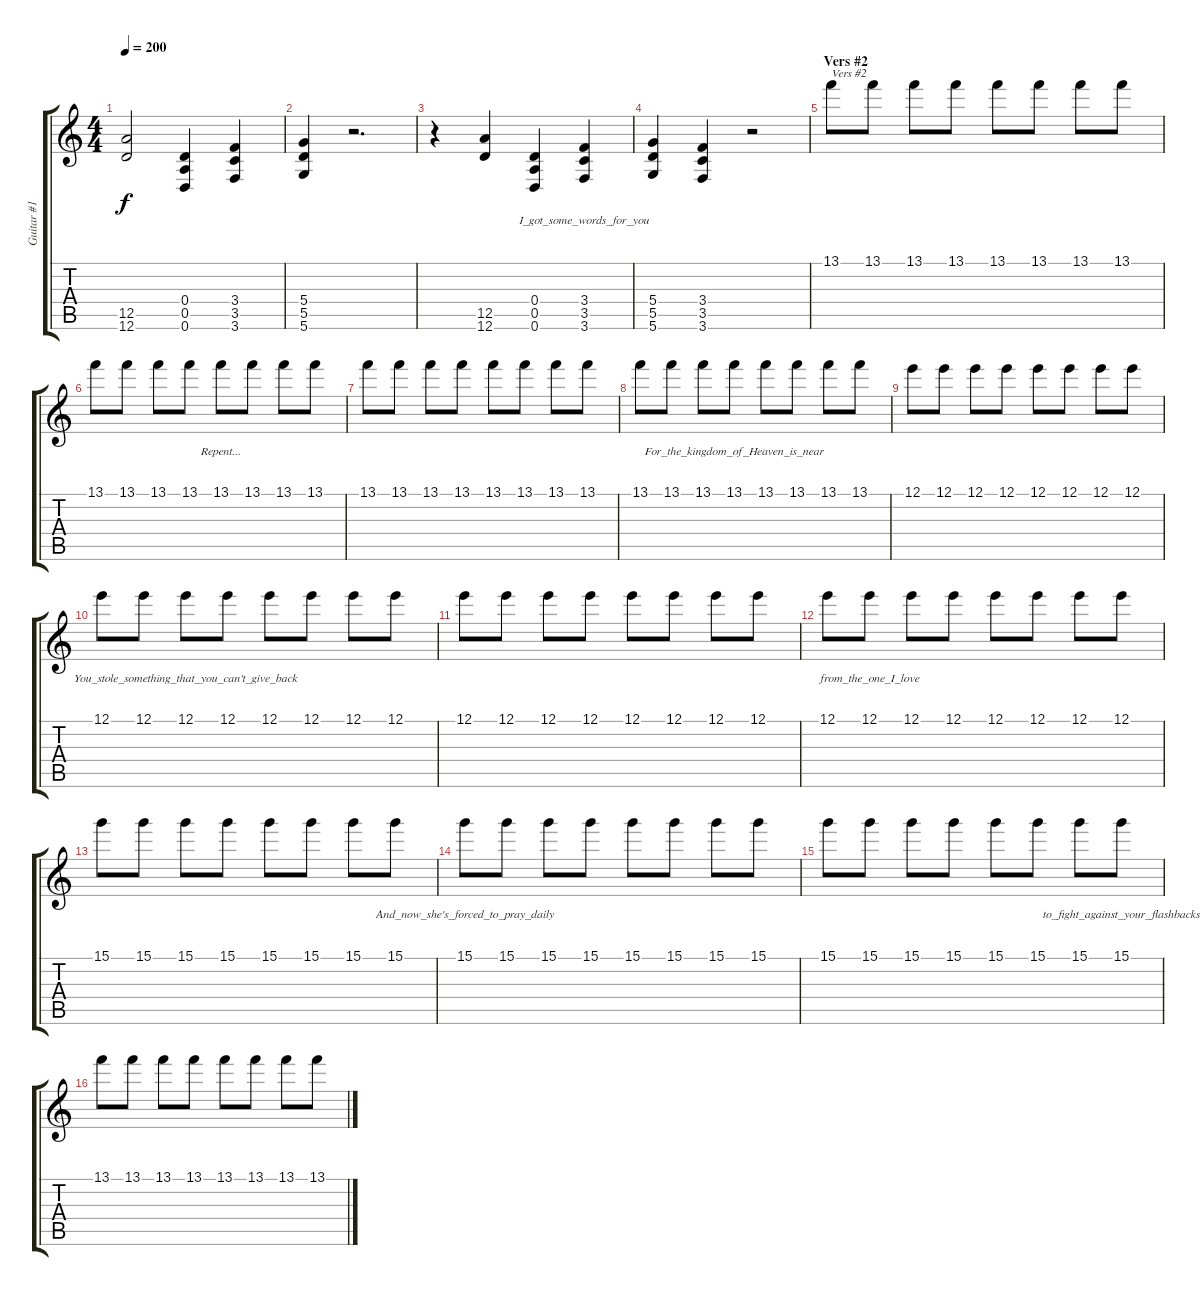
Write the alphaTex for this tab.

\track ("Guitar #1" "Guitar #1") {instrument electricguitarclean}
\staff {score tabs}
\tuning (E4 B3 G3 D3 A2 D2) {hide}
\ts (4 4)
\tempo 200
\clef g2
\ks c
(12.5 12.6).2{lyrics (0 "") lyrics (1 "") lyrics (2 "") lyrics (3 "") lyrics (4 "") dy f} (0.4 0.5 0.6).4{lyrics (0 "") lyrics (1 "") lyrics (2 "") lyrics (3 "") lyrics (4 "")} (3.4 3.5 3.6).4{lyrics (0 "") lyrics (1 "") lyrics (2 "") lyrics (3 "") lyrics (4 "")} |
(5.4 5.5 5.6).4{lyrics (0 "") lyrics (1 "") lyrics (2 "") lyrics (3 "") lyrics (4 "")} r.2{d} |
r.4 (12.5 12.6).4{lyrics (0 "") lyrics (1 "") lyrics (2 "") lyrics (3 "") lyrics (4 "")} (0.4 0.5 0.6).4{lyrics (0 "") lyrics (1 "") lyrics (2 "") lyrics (3 "") lyrics (4 "")} (3.4 3.5 3.6).4{lyrics (0 "I_got_some_words_for_you") lyrics (1 "") lyrics (2 "") lyrics (3 "") lyrics (4 "")} |
(5.4 5.5 5.6).4{lyrics (0 "") lyrics (1 "") lyrics (2 "") lyrics (3 "") lyrics (4 "")} (3.4 3.5 3.6).4{lyrics (0 "") lyrics (1 "") lyrics (2 "") lyrics (3 "") lyrics (4 "")} r.2 |
\section ("" "Vers #2")
13.1.8{txt "Vers #2" lyrics (0 "") lyrics (1 "") lyrics (2 "") lyrics (3 "") lyrics (4 "") instrument electricguitarclean} 13.1.8{lyrics (0 "") lyrics (1 "") lyrics (2 "") lyrics (3 "") lyrics (4 "")} 13.1.8{lyrics (0 "") lyrics (1 "") lyrics (2 "") lyrics (3 "") lyrics (4 "")} 13.1.8{lyrics (0 "") lyrics (1 "") lyrics (2 "") lyrics (3 "") lyrics (4 "")} 13.1.8{lyrics (0 "") lyrics (1 "") lyrics (2 "") lyrics (3 "") lyrics (4 "")} 13.1.8{lyrics (0 "") lyrics (1 "") lyrics (2 "") lyrics (3 "") lyrics (4 "")} 13.1.8{lyrics (0 "") lyrics (1 "") lyrics (2 "") lyrics (3 "") lyrics (4 "")} 13.1.8{lyrics (0 "") lyrics (1 "") lyrics (2 "") lyrics (3 "") lyrics (4 "")} |
13.1.8{lyrics (0 "") lyrics (1 "") lyrics (2 "") lyrics (3 "") lyrics (4 "")} 13.1.8{lyrics (0 "") lyrics (1 "") lyrics (2 "") lyrics (3 "") lyrics (4 "")} 13.1.8{lyrics (0 "") lyrics (1 "") lyrics (2 "") lyrics (3 "") lyrics (4 "")} 13.1.8{lyrics (0 "") lyrics (1 "") lyrics (2 "") lyrics (3 "") lyrics (4 "")} 13.1.8{lyrics (0 "Repent...") lyrics (1 "") lyrics (2 "") lyrics (3 "") lyrics (4 "")} 13.1.8{lyrics (0 "") lyrics (1 "") lyrics (2 "") lyrics (3 "") lyrics (4 "")} 13.1.8{lyrics (0 "") lyrics (1 "") lyrics (2 "") lyrics (3 "") lyrics (4 "")} 13.1.8{lyrics (0 "") lyrics (1 "") lyrics (2 "") lyrics (3 "") lyrics (4 "")} |
13.1.8{lyrics (0 "") lyrics (1 "") lyrics (2 "") lyrics (3 "") lyrics (4 "")} 13.1.8{lyrics (0 "") lyrics (1 "") lyrics (2 "") lyrics (3 "") lyrics (4 "")} 13.1.8{lyrics (0 "") lyrics (1 "") lyrics (2 "") lyrics (3 "") lyrics (4 "")} 13.1.8{lyrics (0 "") lyrics (1 "") lyrics (2 "") lyrics (3 "") lyrics (4 "")} 13.1.8{lyrics (0 "") lyrics (1 "") lyrics (2 "") lyrics (3 "") lyrics (4 "")} 13.1.8{lyrics (0 "") lyrics (1 "") lyrics (2 "") lyrics (3 "") lyrics (4 "")} 13.1.8{lyrics (0 "") lyrics (1 "") lyrics (2 "") lyrics (3 "") lyrics (4 "")} 13.1.8{lyrics (0 "") lyrics (1 "") lyrics (2 "") lyrics (3 "") lyrics (4 "")} |
13.1.8{lyrics (0 "") lyrics (1 "") lyrics (2 "") lyrics (3 "") lyrics (4 "")} 13.1.8{lyrics (0 "") lyrics (1 "") lyrics (2 "") lyrics (3 "") lyrics (4 "")} 13.1.8{lyrics (0 "") lyrics (1 "") lyrics (2 "") lyrics (3 "") lyrics (4 "")} 13.1.8{lyrics (0 "For_the_kingdom_of_Heaven_is_near") lyrics (1 "") lyrics (2 "") lyrics (3 "") lyrics (4 "")} 13.1.8{lyrics (0 "") lyrics (1 "") lyrics (2 "") lyrics (3 "") lyrics (4 "")} 13.1.8{lyrics (0 "") lyrics (1 "") lyrics (2 "") lyrics (3 "") lyrics (4 "")} 13.1.8{lyrics (0 "") lyrics (1 "") lyrics (2 "") lyrics (3 "") lyrics (4 "")} 13.1.8{lyrics (0 "") lyrics (1 "") lyrics (2 "") lyrics (3 "") lyrics (4 "")} |
12.1.8{lyrics (0 "") lyrics (1 "") lyrics (2 "") lyrics (3 "") lyrics (4 "")} 12.1.8{lyrics (0 "") lyrics (1 "") lyrics (2 "") lyrics (3 "") lyrics (4 "")} 12.1.8{lyrics (0 "") lyrics (1 "") lyrics (2 "") lyrics (3 "") lyrics (4 "")} 12.1.8{lyrics (0 "") lyrics (1 "") lyrics (2 "") lyrics (3 "") lyrics (4 "")} 12.1.8{lyrics (0 "") lyrics (1 "") lyrics (2 "") lyrics (3 "") lyrics (4 "")} 12.1.8{lyrics (0 "") lyrics (1 "") lyrics (2 "") lyrics (3 "") lyrics (4 "")} 12.1.8{lyrics (0 "") lyrics (1 "") lyrics (2 "") lyrics (3 "") lyrics (4 "")} 12.1.8{lyrics (0 "") lyrics (1 "") lyrics (2 "") lyrics (3 "") lyrics (4 "")} |
12.1.8{lyrics (0 "") lyrics (1 "") lyrics (2 "") lyrics (3 "") lyrics (4 "")} 12.1.8{lyrics (0 "") lyrics (1 "") lyrics (2 "") lyrics (3 "") lyrics (4 "")} 12.1.8{lyrics (0 "You_stole_something_that_you_can't_give_back") lyrics (1 "") lyrics (2 "") lyrics (3 "") lyrics (4 "")} 12.1.8{lyrics (0 "") lyrics (1 "") lyrics (2 "") lyrics (3 "") lyrics (4 "")} 12.1.8{lyrics (0 "") lyrics (1 "") lyrics (2 "") lyrics (3 "") lyrics (4 "")} 12.1.8{lyrics (0 "") lyrics (1 "") lyrics (2 "") lyrics (3 "") lyrics (4 "")} 12.1.8{lyrics (0 "") lyrics (1 "") lyrics (2 "") lyrics (3 "") lyrics (4 "")} 12.1.8{lyrics (0 "") lyrics (1 "") lyrics (2 "") lyrics (3 "") lyrics (4 "")} |
12.1.8{lyrics (0 "") lyrics (1 "") lyrics (2 "") lyrics (3 "") lyrics (4 "")} 12.1.8{lyrics (0 "") lyrics (1 "") lyrics (2 "") lyrics (3 "") lyrics (4 "")} 12.1.8{lyrics (0 "") lyrics (1 "") lyrics (2 "") lyrics (3 "") lyrics (4 "")} 12.1.8{lyrics (0 "") lyrics (1 "") lyrics (2 "") lyrics (3 "") lyrics (4 "")} 12.1.8{lyrics (0 "") lyrics (1 "") lyrics (2 "") lyrics (3 "") lyrics (4 "")} 12.1.8{lyrics (0 "") lyrics (1 "") lyrics (2 "") lyrics (3 "") lyrics (4 "")} 12.1.8{lyrics (0 "") lyrics (1 "") lyrics (2 "") lyrics (3 "") lyrics (4 "")} 12.1.8{lyrics (0 "") lyrics (1 "") lyrics (2 "") lyrics (3 "") lyrics (4 "")} |
12.1.8{lyrics (0 "") lyrics (1 "") lyrics (2 "") lyrics (3 "") lyrics (4 "")} 12.1.8{lyrics (0 "from_the_one_I_love") lyrics (1 "") lyrics (2 "") lyrics (3 "") lyrics (4 "")} 12.1.8{lyrics (0 "") lyrics (1 "") lyrics (2 "") lyrics (3 "") lyrics (4 "")} 12.1.8{lyrics (0 "") lyrics (1 "") lyrics (2 "") lyrics (3 "") lyrics (4 "")} 12.1.8{lyrics (0 "") lyrics (1 "") lyrics (2 "") lyrics (3 "") lyrics (4 "")} 12.1.8{lyrics (0 "") lyrics (1 "") lyrics (2 "") lyrics (3 "") lyrics (4 "")} 12.1.8{lyrics (0 "") lyrics (1 "") lyrics (2 "") lyrics (3 "") lyrics (4 "")} 12.1.8{lyrics (0 "") lyrics (1 "") lyrics (2 "") lyrics (3 "") lyrics (4 "")} |
15.1.8{lyrics (0 "") lyrics (1 "") lyrics (2 "") lyrics (3 "") lyrics (4 "")} 15.1.8{lyrics (0 "") lyrics (1 "") lyrics (2 "") lyrics (3 "") lyrics (4 "")} 15.1.8{lyrics (0 "") lyrics (1 "") lyrics (2 "") lyrics (3 "") lyrics (4 "")} 15.1.8{lyrics (0 "") lyrics (1 "") lyrics (2 "") lyrics (3 "") lyrics (4 "")} 15.1.8{lyrics (0 "") lyrics (1 "") lyrics (2 "") lyrics (3 "") lyrics (4 "")} 15.1.8{lyrics (0 "") lyrics (1 "") lyrics (2 "") lyrics (3 "") lyrics (4 "")} 15.1.8{lyrics (0 "") lyrics (1 "") lyrics (2 "") lyrics (3 "") lyrics (4 "")} 15.1.8{lyrics (0 "") lyrics (1 "") lyrics (2 "") lyrics (3 "") lyrics (4 "")} |
15.1.8{lyrics (0 "And_now_she's_forced_to_pray_daily") lyrics (1 "") lyrics (2 "") lyrics (3 "") lyrics (4 "")} 15.1.8{lyrics (0 "") lyrics (1 "") lyrics (2 "") lyrics (3 "") lyrics (4 "")} 15.1.8{lyrics (0 "") lyrics (1 "") lyrics (2 "") lyrics (3 "") lyrics (4 "")} 15.1.8{lyrics (0 "") lyrics (1 "") lyrics (2 "") lyrics (3 "") lyrics (4 "")} 15.1.8{lyrics (0 "") lyrics (1 "") lyrics (2 "") lyrics (3 "") lyrics (4 "")} 15.1.8{lyrics (0 "") lyrics (1 "") lyrics (2 "") lyrics (3 "") lyrics (4 "")} 15.1.8{lyrics (0 "") lyrics (1 "") lyrics (2 "") lyrics (3 "") lyrics (4 "")} 15.1.8{lyrics (0 "") lyrics (1 "") lyrics (2 "") lyrics (3 "") lyrics (4 "")} |
15.1.8{lyrics (0 "") lyrics (1 "") lyrics (2 "") lyrics (3 "") lyrics (4 "")} 15.1.8{lyrics (0 "") lyrics (1 "") lyrics (2 "") lyrics (3 "") lyrics (4 "")} 15.1.8{lyrics (0 "") lyrics (1 "") lyrics (2 "") lyrics (3 "") lyrics (4 "")} 15.1.8{lyrics (0 "") lyrics (1 "") lyrics (2 "") lyrics (3 "") lyrics (4 "")} 15.1.8{lyrics (0 "") lyrics (1 "") lyrics (2 "") lyrics (3 "") lyrics (4 "")} 15.1.8{lyrics (0 "") lyrics (1 "") lyrics (2 "") lyrics (3 "") lyrics (4 "")} 15.1.8{lyrics (0 "") lyrics (1 "") lyrics (2 "") lyrics (3 "") lyrics (4 "")} 15.1.8{lyrics (0 "to_fight_against_your_flashbacks") lyrics (1 "") lyrics (2 "") lyrics (3 "") lyrics (4 "")} |
13.1.8{lyrics (0 "") lyrics (1 "") lyrics (2 "") lyrics (3 "") lyrics (4 "")} 13.1.8{lyrics (0 "") lyrics (1 "") lyrics (2 "") lyrics (3 "") lyrics (4 "")} 13.1.8{lyrics (0 "") lyrics (1 "") lyrics (2 "") lyrics (3 "") lyrics (4 "")} 13.1.8{lyrics (0 "") lyrics (1 "") lyrics (2 "") lyrics (3 "") lyrics (4 "")} 13.1.8{lyrics (0 "") lyrics (1 "") lyrics (2 "") lyrics (3 "") lyrics (4 "")} 13.1.8{lyrics (0 "") lyrics (1 "") lyrics (2 "") lyrics (3 "") lyrics (4 "")} 13.1.8{lyrics (0 "") lyrics (1 "") lyrics (2 "") lyrics (3 "") lyrics (4 "")} 13.1.8{lyrics (0 "") lyrics (1 "") lyrics (2 "") lyrics (3 "") lyrics (4 "")}
